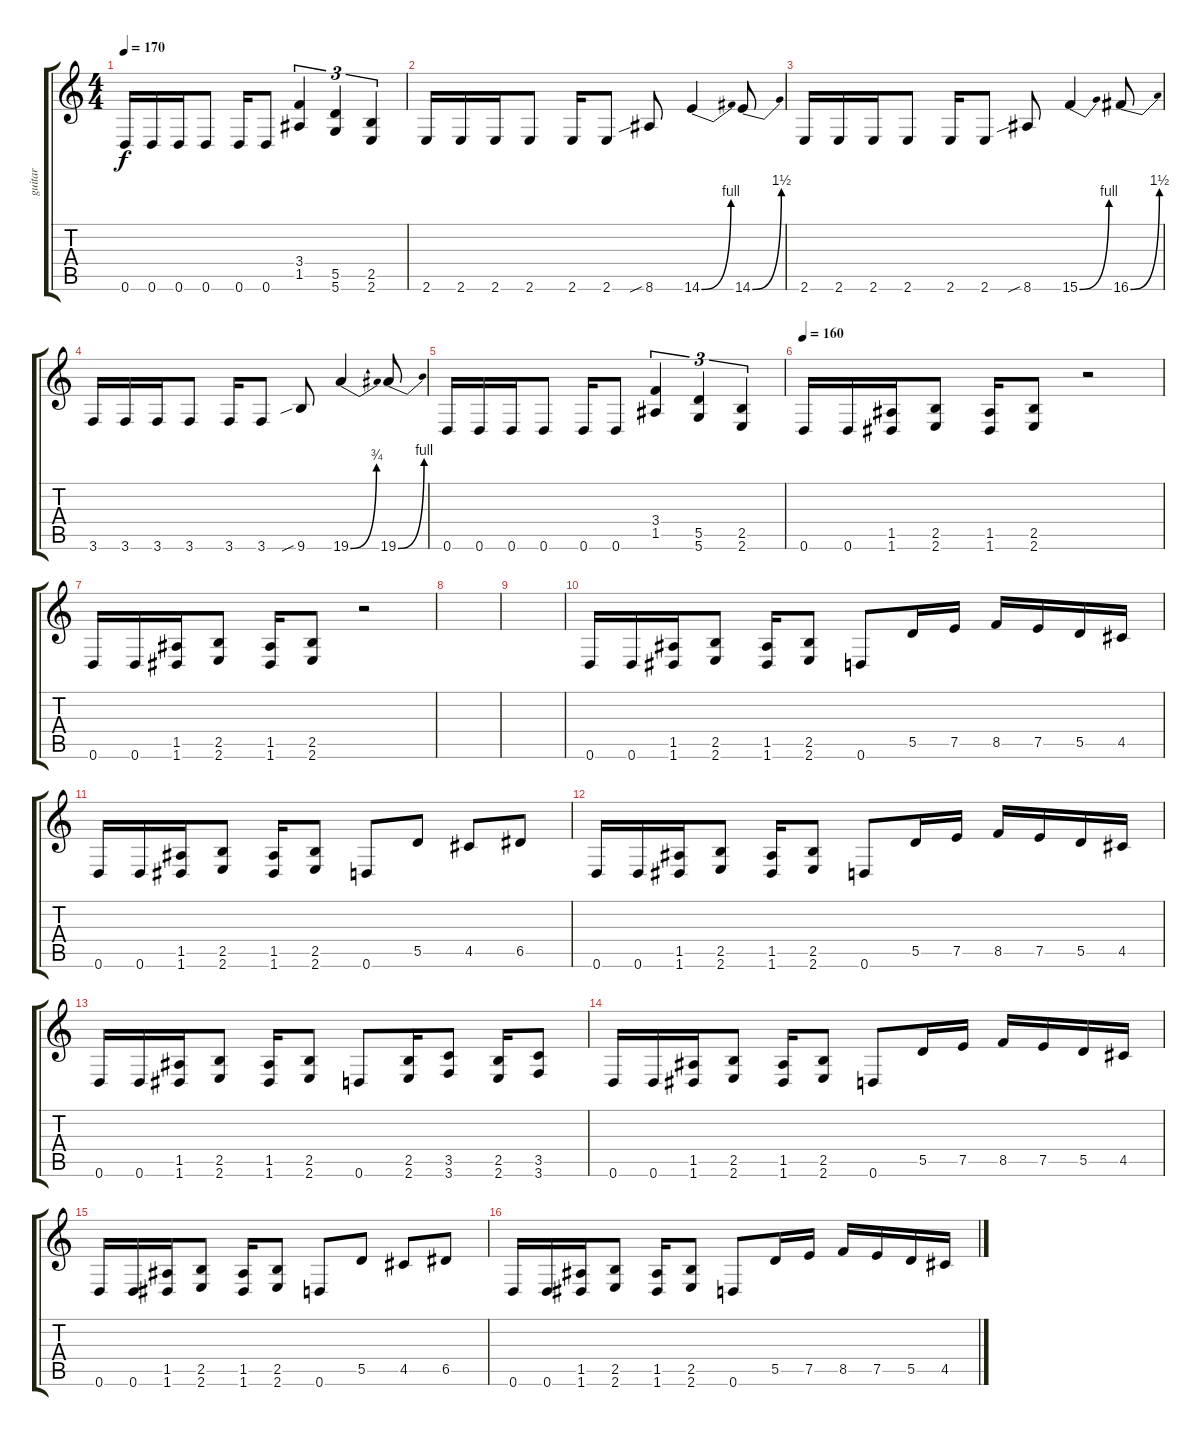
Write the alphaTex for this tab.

\track ("guitar" "guitar") {instrument distortionguitar}
\staff {score tabs}
\tuning (E4 B3 G3 D3 A2 D2) {hide}
\ts (4 4)
\tempo 170
\clef g2
\ks c
0.6.16{dy f} 0.6.16 0.6.16 0.6.8 0.6.16 0.6.8 (3.4 1.5).4{tu (3 2)} (5.5 5.6).4{tu (3 2)} (2.5 2.6).4{tu (3 2)} |
2.6.16 2.6.16 2.6.16 2.6.8 2.6.16 2.6.8 8.6{sib}.8 14.6{be (bend 0 0 60 4)}.4 14.6{be (bend 0 0 60 6)}.8 |
2.6.16 2.6.16 2.6.16 2.6.8 2.6.16 2.6.8 8.6{sib}.8 15.6{be (bend 0 0 60 4)}.4 16.6{be (bend 0 0 60 6)}.8 |
3.6.16 3.6.16 3.6.16 3.6.8 3.6.16 3.6.8 9.6{sib}.8 19.6{be (bend 0 0 60 3)}.4 19.6{be (bend 0 0 60 4)}.8 |
0.6.16 0.6.16 0.6.16 0.6.8 0.6.16 0.6.8 (3.4 1.5).4{tu (3 2)} (5.5 5.6).4{tu (3 2)} (2.5 2.6).4{tu (3 2)} |
\tempo 160
0.6.16 0.6.16 (1.5 1.6).16 (2.5 2.6).8 (1.5 1.6).16 (2.5 2.6).8 r.2 |
0.6.16 0.6.16 (1.5 1.6).16 (2.5 2.6).8 (1.5 1.6).16 (2.5 2.6).8 r.2 |
|
|
0.6.16 0.6.16 (1.5 1.6).16 (2.5 2.6).8 (1.5 1.6).16 (2.5 2.6).8 0.6.8 5.5.16 7.5.16 8.5.16 7.5.16 5.5.16 4.5.16 |
0.6.16 0.6.16 (1.5 1.6).16 (2.5 2.6).8 (1.5 1.6).16 (2.5 2.6).8 0.6.8 5.5.8 4.5.8 6.5.8 |
0.6.16 0.6.16 (1.5 1.6).16 (2.5 2.6).8 (1.5 1.6).16 (2.5 2.6).8 0.6.8 5.5.16 7.5.16 8.5.16 7.5.16 5.5.16 4.5.16 |
0.6.16 0.6.16 (1.5 1.6).16 (2.5 2.6).8 (1.5 1.6).16 (2.5 2.6).8 0.6.8 (2.5 2.6).16 (3.5 3.6).8 (2.5 2.6).16 (3.5 3.6).8 |
0.6.16 0.6.16 (1.5 1.6).16 (2.5 2.6).8 (1.5 1.6).16 (2.5 2.6).8 0.6.8 5.5.16 7.5.16 8.5.16 7.5.16 5.5.16 4.5.16 |
0.6.16 0.6.16 (1.5 1.6).16 (2.5 2.6).8 (1.5 1.6).16 (2.5 2.6).8 0.6.8 5.5.8 4.5.8 6.5.8 |
0.6.16 0.6.16 (1.5 1.6).16 (2.5 2.6).8 (1.5 1.6).16 (2.5 2.6).8 0.6.8 5.5.16 7.5.16 8.5.16 7.5.16 5.5.16 4.5.16
